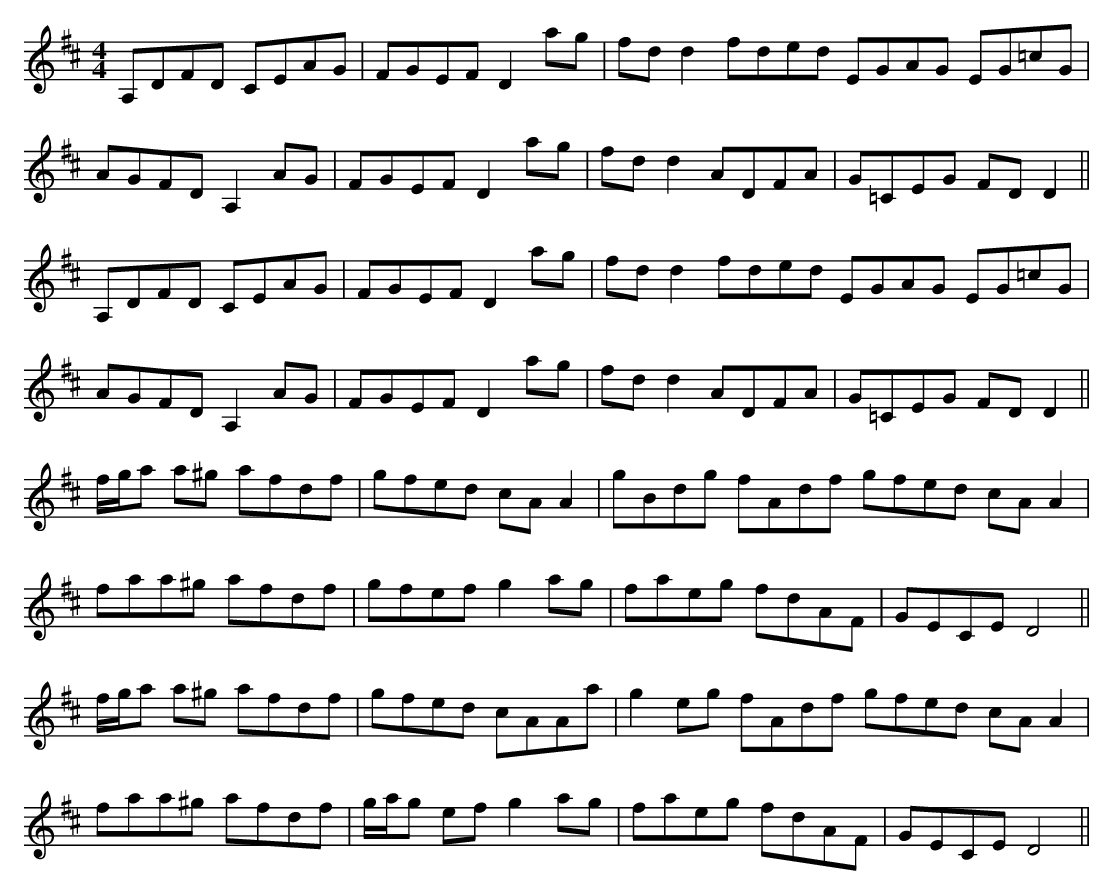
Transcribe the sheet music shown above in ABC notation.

X:1
M:4/4
K:D
A,DFD CEAG|FGEF D2 ag|fd d2 fded EGAG EG=cG|
AGFD A,2 AG|FGEF D2 ag|fd d2 ADFA|G=CEG FD D2||
A,DFD CEAG|FGEF D2 ag|fd d2 fded EGAG EG=cG|
AGFD A,2 AG|FGEF D2 ag|fd d2 ADFA|G=CEG FD D2||
f/g/a a^g afdf|gfed cA A2|gBdg fAdf gfed cA A2|
faa^g afdf|gfef g2 ag|faeg fdAF|GECE D4||
f/g/a a^g afdf|gfed cAAa|g2 eg fAdf gfed cA A2|
faa^g afdf|g/a/g ef g2 ag|faeg fdAF|GECE D4||
